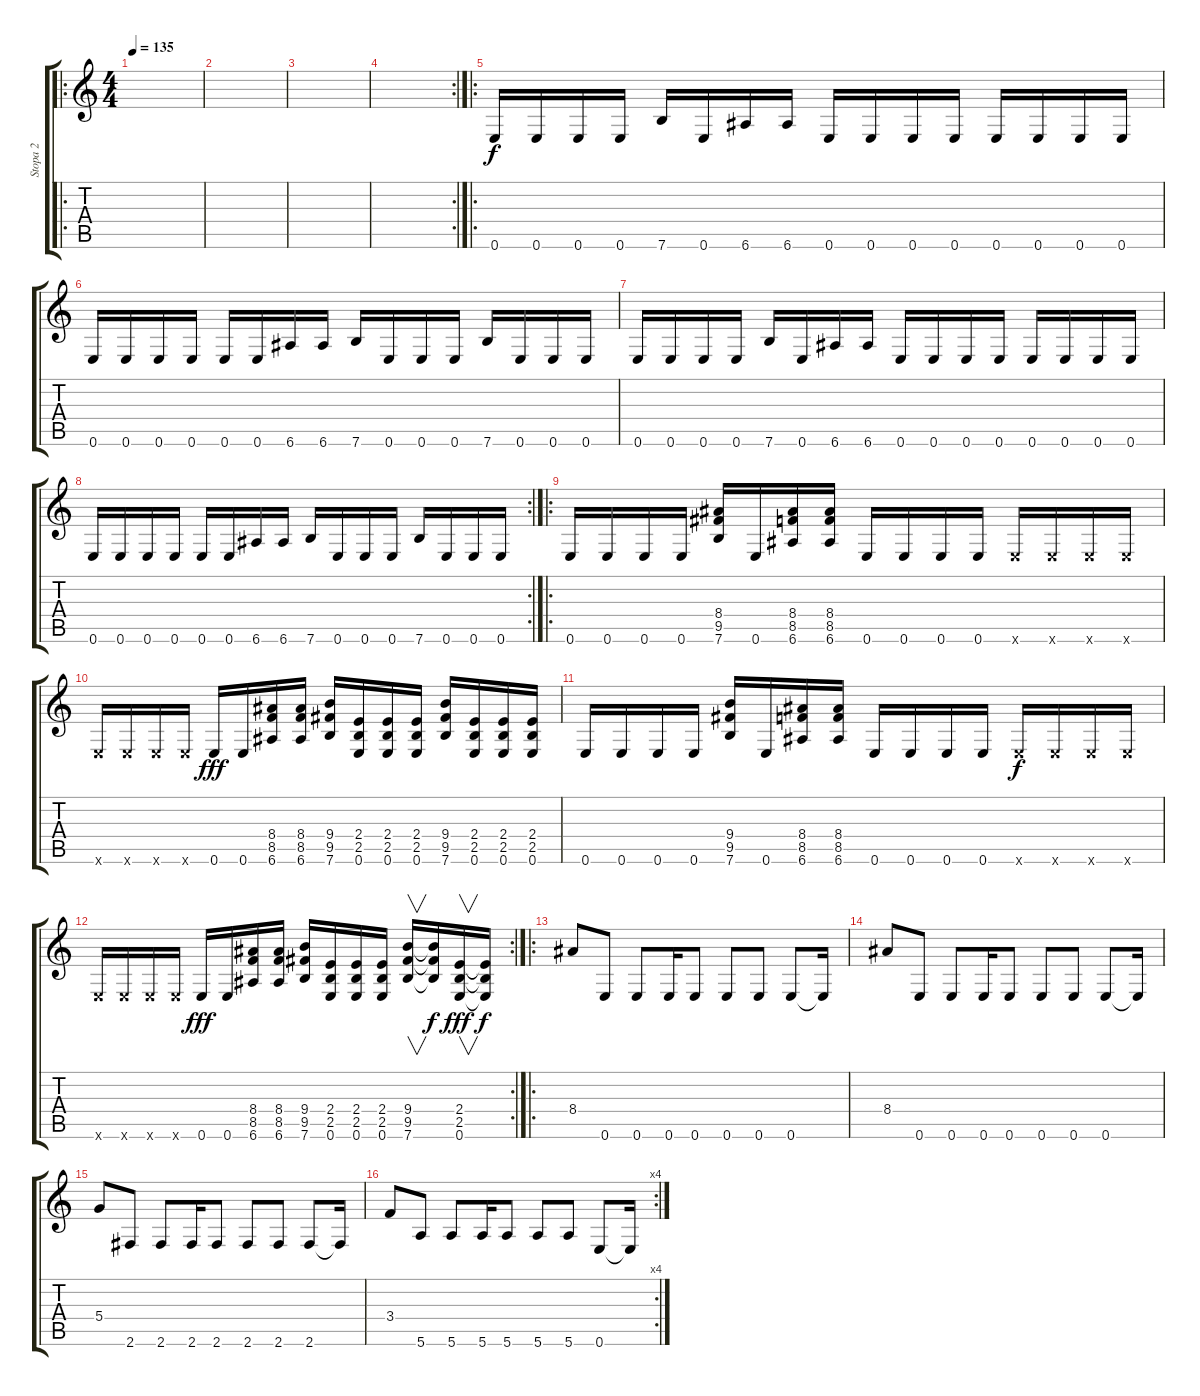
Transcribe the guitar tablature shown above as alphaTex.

\track ("Stopa 2" "Stopa 2") {instrument distortionguitar}
\staff {score tabs}
\tuning (E4 B3 G3 D3 A2 E2) {hide}
\ro
\ts (4 4)
\tempo 135
\clef g2
\ks c
|
|
|
\rc 2
|
\ro
0.6.16 0.6.16 0.6.16 0.6.16 7.6.16 0.6.16 6.6.16 6.6.16 0.6.16 0.6.16 0.6.16 0.6.16 0.6.16 0.6.16 0.6.16 0.6.16 |
0.6.16 0.6.16 0.6.16 0.6.16 0.6.16 0.6.16 6.6.16 6.6.16 7.6.16 0.6.16 0.6.16 0.6.16 7.6.16 0.6.16 0.6.16 0.6.16 |
0.6.16 0.6.16 0.6.16 0.6.16 7.6.16 0.6.16 6.6.16 6.6.16 0.6.16 0.6.16 0.6.16 0.6.16 0.6.16 0.6.16 0.6.16 0.6.16 |
\rc 2
0.6.16 0.6.16 0.6.16 0.6.16 0.6.16 0.6.16 6.6.16 6.6.16 7.6.16 0.6.16 0.6.16 0.6.16 7.6.16 0.6.16 0.6.16 0.6.16 |
\ro
0.6.16 0.6.16 0.6.16 0.6.16 (8.4 9.5 7.6).16 0.6.16 (8.4 8.5 6.6).16 (8.4 8.5 6.6).16 0.6.16 0.6.16 0.6.16 0.6.16 0.6{x}.16{dy f} 0.6{x}.16 0.6{x}.16 0.6{x}.16 |
0.6{x}.16 0.6{x}.16 0.6{x}.16 0.6{x}.16 0.6.16{dy fff} 0.6.16 (8.4 8.5 6.6).16 (8.4 8.5 6.6).16 (9.4 9.5 7.6).16 (2.4 2.5 0.6).16 (2.4 2.5 0.6).16 (2.4 2.5 0.6).16 (9.4 9.5 7.6).16 (2.4 2.5 0.6).16 (2.4 2.5 0.6).16 (2.4 2.5 0.6).16 |
0.6.16 0.6.16 0.6.16 0.6.16 (9.4 9.5 7.6).16 0.6.16 (8.4 8.5 6.6).16 (8.4 8.5 6.6).16 0.6.16 0.6.16 0.6.16 0.6.16 0.6{x}.16{dy f} 0.6{x}.16 0.6{x}.16 0.6{x}.16 |
\rc 2
0.6{x}.16 0.6{x}.16 0.6{x}.16 0.6{x}.16 0.6.16{dy fff} 0.6.16 (8.4 8.5 6.6).16 (8.4 8.5 6.6).16 (9.4 9.5 7.6).16 (2.4 2.5 0.6).16 (2.4 2.5 0.6).16 (2.4 2.5 0.6).16 (9.4 9.5 7.6).16{v} (9.4{t} 9.5{t} 7.6{t}).16{dy f} (2.4 2.5 0.6).16{v dy fff} (2.4{t} 2.5{t} 0.6{t}).16{dy f} |
\ro
8.4.8 0.6.8 0.6.8 0.6.16 0.6.8 0.6.8 0.6.8 0.6.8 0.6{t}.16 |
8.4.8 0.6.8 0.6.8 0.6.16 0.6.8 0.6.8 0.6.8 0.6.8 0.6{t}.16 |
5.4.8 2.6.8 2.6.8 2.6.16 2.6.8 2.6.8 2.6.8 2.6.8 2.6{t}.16 |
\rc 4
3.4.8 5.6.8 5.6.8 5.6.16 5.6.8 5.6.8 5.6.8 0.6.8 0.6{t}.16
